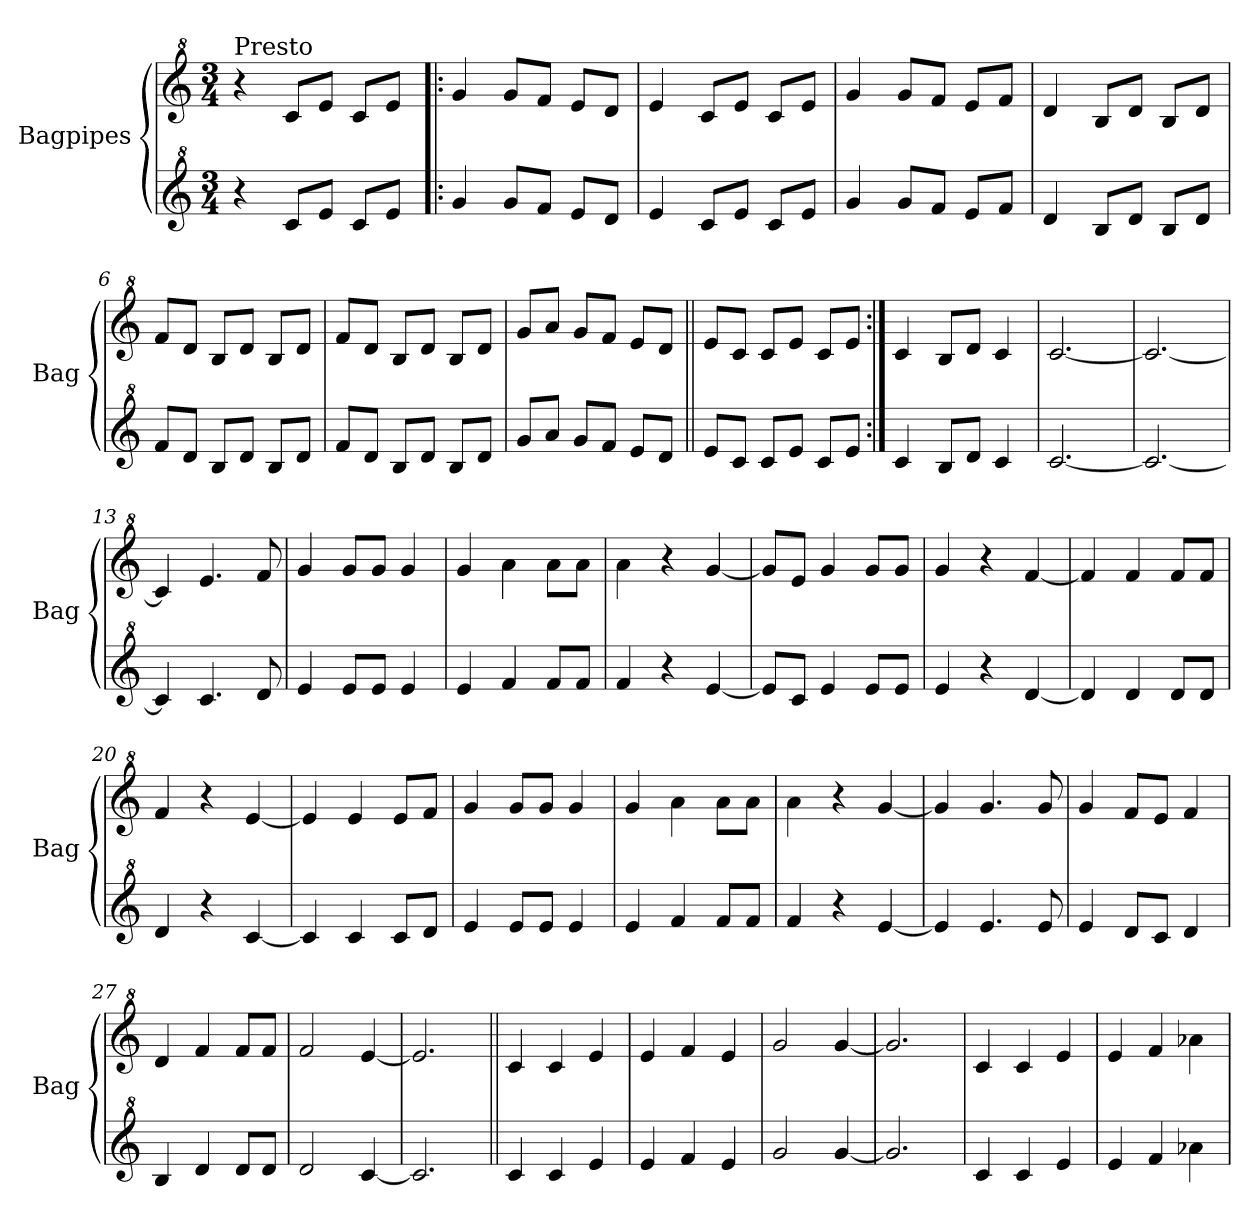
**kern	**kern
*part2	*part1
*staff2	*staff1
*I"Bagpipes	*I"Bagpipes
*I'Bag	*I'Bag
*clefG^2	*clefG^2
*k[]	*k[]
*C:	*C:
*M3/4	*M3/4
=1	=1
!	!LO:TX:a:t=Presto
4r	4r
8cc/L	8cc/L
8ee/J	8ee/J
8cc/L	8cc/L
8ee/J	8ee/J
=2!|:	=2!|:
4gg/	4gg/
8gg/L	8gg/L
8ff/J	8ff/J
8ee/L	8ee/L
8dd/J	8dd/J
=3	=3
4ee/	4ee/
8cc/L	8cc/L
8ee/J	8ee/J
8cc/L	8cc/L
8ee/J	8ee/J
=4	=4
4gg/	4gg/
8gg/L	8gg/L
8ff/J	8ff/J
8ee/L	8ee/L
8ff/J	8ff/J
=5	=5
4dd/	4dd/
8b/L	8b/L
8dd/J	8dd/J
8b/L	8b/L
8dd/J	8dd/J
=6	=6
8ff/L	8ff/L
8dd/J	8dd/J
8b/L	8b/L
8dd/J	8dd/J
8b/L	8b/L
8dd/J	8dd/J
=7	=7
8ff/L	8ff/L
8dd/J	8dd/J
8b/L	8b/L
8dd/J	8dd/J
8b/L	8b/L
8dd/J	8dd/J
=8	=8
8gg/L	8gg/L
8aa/J	8aa/J
8gg/L	8gg/L
8ff/J	8ff/J
8ee/L	8ee/L
8dd/J	8dd/J
!!LO:LB:g=z
=9||	=9||
8ee/L	8ee/L
8cc/J	8cc/J
8cc/L	8cc/L
8ee/J	8ee/J
8cc/L	8cc/L
8ee/J	8ee/J
=10:|!	=10:|!
4cc/	4cc/
8b/L	8b/L
8dd/J	8dd/J
4cc/	4cc/
=11	=11
[2.cc/	[2.cc/
=12	=12
2.cc/_	2.cc/_
=13	=13
4cc/]	4cc/]
4.cc/	4.ee/
8dd/	8ff/
=14	=14
4ee/	4gg/
8ee/L	8gg/L
8ee/J	8gg/J
4ee/	4gg/
=15	=15
4ee/	4gg/
4ff/	4aa\
8ff/L	8aa\L
8ff/J	8aa\J
=16	=16
4ff/	4aa\
4r	4r
[4ee/	[4gg/
=17	=17
8ee/L]	8gg/L]
8cc/J	8ee/J
4ee/	4gg/
8ee/L	8gg/L
8ee/J	8gg/J
=18	=18
4ee/	4gg/
4r	4r
[4dd/	[4ff/
=19	=19
4dd/]	4ff/]
4dd/	4ff/
8dd/L	8ff/L
8dd/J	8ff/J
!!LO:LB:g=z
=20	=20
4dd/	4ff/
4r	4r
[4cc/	[4ee/
=21	=21
4cc/]	4ee/]
4cc/	4ee/
8cc/L	8ee/L
8dd/J	8ff/J
=22	=22
4ee/	4gg/
8ee/L	8gg/L
8ee/J	8gg/J
4ee/	4gg/
=23	=23
4ee/	4gg/
4ff/	4aa\
8ff/L	8aa\L
8ff/J	8aa\J
=24	=24
4ff/	4aa\
4r	4r
[4ee/	[4gg/
=25	=25
4ee/]	4gg/]
4.ee/	4.gg/
8ee/	8gg/
=26	=26
4ee/	4gg/
8dd/L	8ff/L
8cc/J	8ee/J
4dd/	4ff/
=27	=27
4b/	4dd/
4dd/	4ff/
8dd/L	8ff/L
8dd/J	8ff/J
=28	=28
2dd/	2ff/
[4cc/	[4ee/
=29	=29
2.cc/]	2.ee/]
=30||	=30||
4cc/	4cc/
4cc/	4cc/
4ee/	4ee/
=31	=31
4ee/	4ee/
4ff/	4ff/
4ee/	4ee/
!!LO:LB:g=z
=32	=32
2gg/	2gg/
[4gg/	[4gg/
=33	=33
2.gg/]	2.gg/]
=34	=34
4cc/	4cc/
4cc/	4cc/
4ee/	4ee/
=35	=35
4ee/	4ee/
4ff/	4ff/
4aa-X\	4aa-X\
=	=
*-	*-
